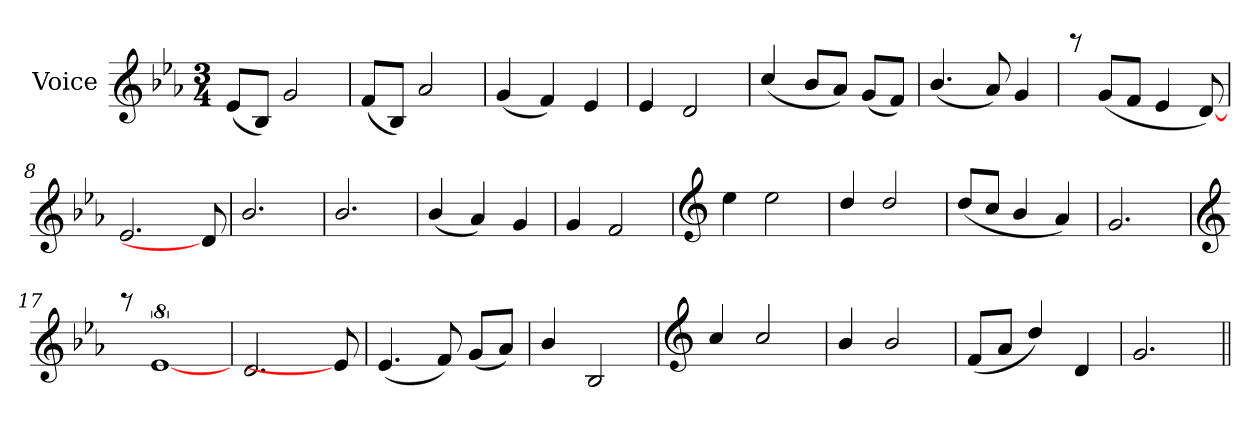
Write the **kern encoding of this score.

**kern
*part1
*staff1
*I"Voice
*I'Voice
*clefG2
*k[b-e-a-]
*M3/4
=1
(<8e-/L
8B-/J)
2g/
=2
(<8f/L
8B-/J)
2a-/
=3
(<4g/
4f/)
4e-/
=4
4e-/
2d/
!!LO:LB:g=z
=5
(<4cc/
8b-/L
8a-/J)
(<8g/L
8f/J)
=6
(<4.b-/
8a-/)
4g/
=7
8rccc
(<8g/L
8f/J
4e-/
[8d/)
=8
2.e-/
8d/]
!!LO:LB:g=z
=9
2.b-/
=10
2.b-/
=11
(<4b-/
4a-/)
4g/
=12
4g/
2f/
!!LO:LB:g=z
=13
*clefG3
4cc\
2cc\
=14
4b-/
2b-/
=15
(<8b-/L
8a-/J
4g/
4f/)
=16
2.e-/
!!LO:LB:g=z
=17
*clefG2
8rccc
[8%5e-/
=18
2.d/
8e-/]
=19
(<4.e-/
8f/)
(<8g/L
8a-/J)
=20
4b-/
2B-/
!!LO:LB:g=z
=21
*clefG3
4a-/
2a-/
=22
4g/
2g/
=23
(<8d/L
8f/J
4b-/)
4B-/
=24
2.e-/
=||
*-
